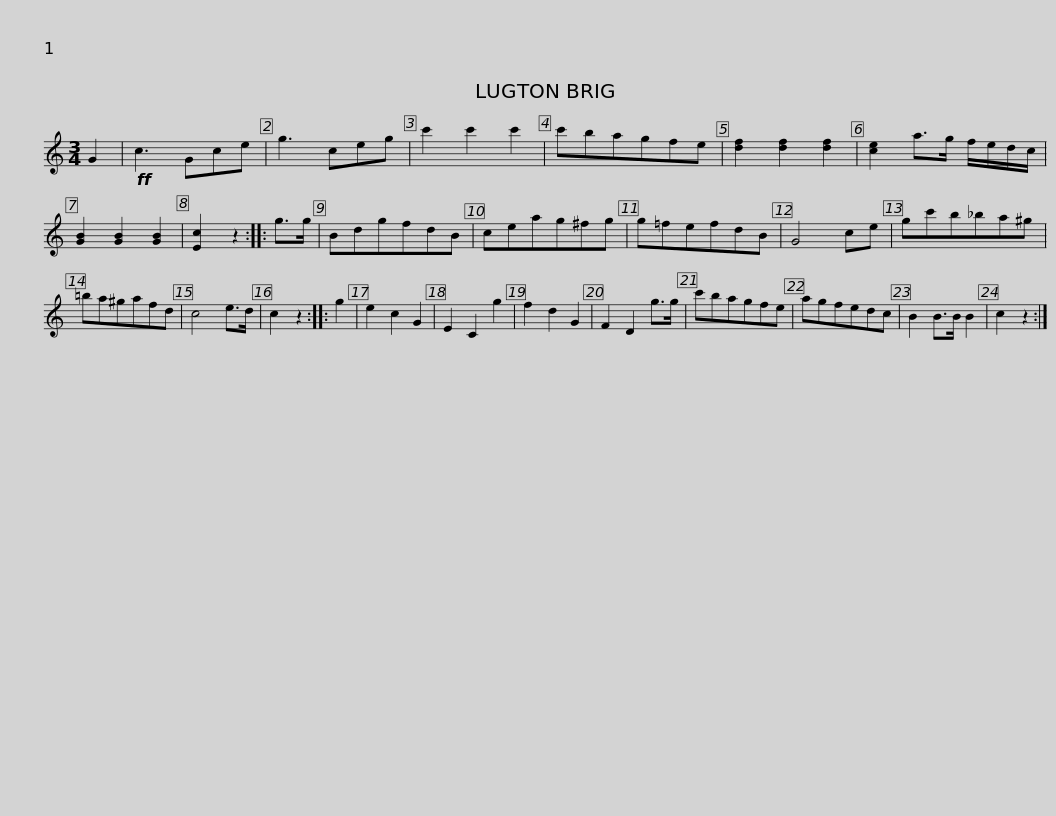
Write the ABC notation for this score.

X:1
L:1/8
M:3/4
I:linebreak $
K:C
V:1 treble
V:1
 G2 |!ff! c3 Gce | g3 ceg | c'2 c'2 c'2 | c'bagfe | %5
 [df]2 [df]2 [df]2 | [ce]2 a>g f/e/d/c/ | [GB]2 [GB]2 [GB]2 | [Ec]2 z2 :: g>g |$ %10
 BdgfdB | ceag^fg | g=fefdB | G4 ce | gc'b_ba^g | %15
 =ba^gafd | c4 e>d | c2 z2 ::$ g2 | e2 c2 G2 | %20
 E2 C2 g2 | f2 d2 G2 | F2 D2 g>g | c'bagfe | agfedc | %25
 B2 B>B B2 | c2 z2 :| %27
